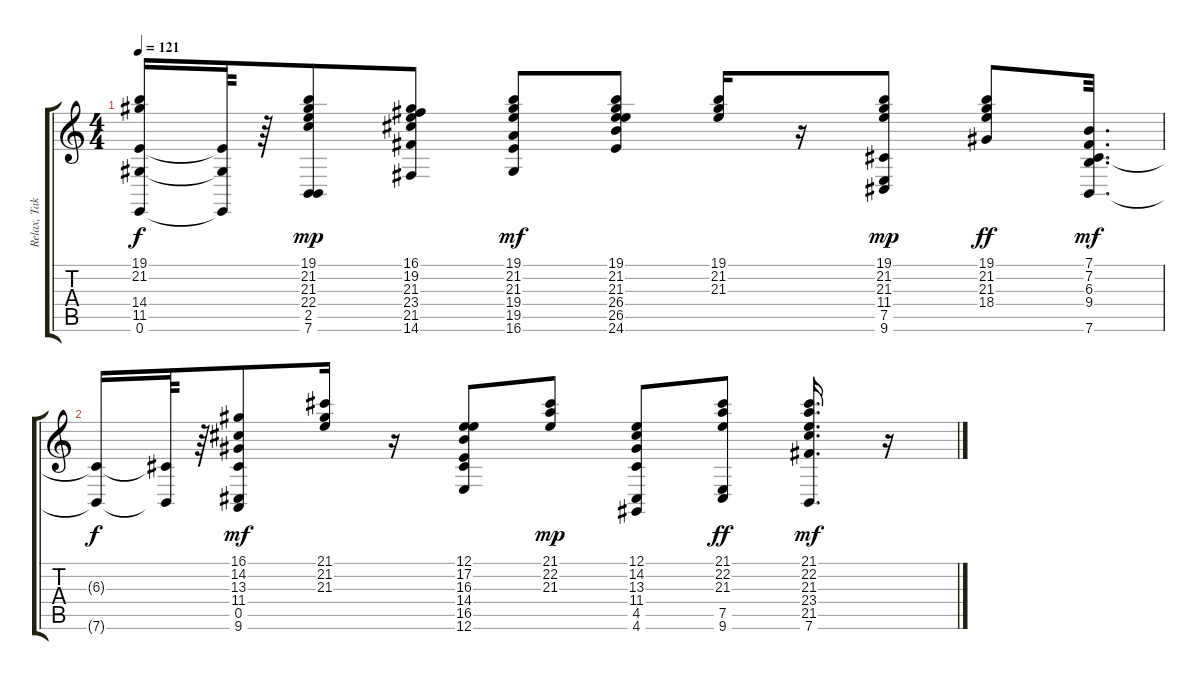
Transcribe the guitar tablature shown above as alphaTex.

\track ("Relax, Take It Easy - Mika" "Relax, Tak") {instrument glockenspiel}
\staff {score tabs}
\tuning (E4 B3 G3 D3 A2 E2) {hide}
\ts (4 4)
\tempo 121
\clef g2
\ks c
(19.1{t} 21.2{t} 14.4{t} 11.5{t} 0.6{t}).16{dy f} (14.4{t} 11.5{t} 0.6{t}).64 r.64 (19.1 21.2 21.3 22.4 2.5 7.6).8{dy mp} (16.1 19.2 21.3 23.4 21.5 14.6).8 (19.1 21.2 21.3 19.4 19.5 16.6).8{dy mf} (19.1 21.2 21.3 26.4 26.5 24.6).8 (19.1 21.2 21.3).16 r.16 (19.1 21.2 21.3 11.4 7.5 9.6).8{dy mp} (19.1 21.2 21.3 18.4).8{dy ff} (7.1 7.2 6.3 9.4 7.6).32{d dy mf} |
(6.3{t} 7.6{t}).16{dy f} (6.3{t} 7.6{t}).64 r.64 (16.1 14.2 13.3 11.4 0.5 9.6).8{dy mf} (21.1 21.2 21.3).16 r.16 (12.1 17.2 16.3 14.4 16.5 12.6).8 (21.1 22.2 21.3).8{dy mp} (12.1 14.2 13.3 11.4 4.5 4.6).8 (21.1 22.2 21.3 7.5 9.6).8{dy ff} (21.1 22.2 21.3 23.4 21.5 7.6).16{d dy mf} r.16
